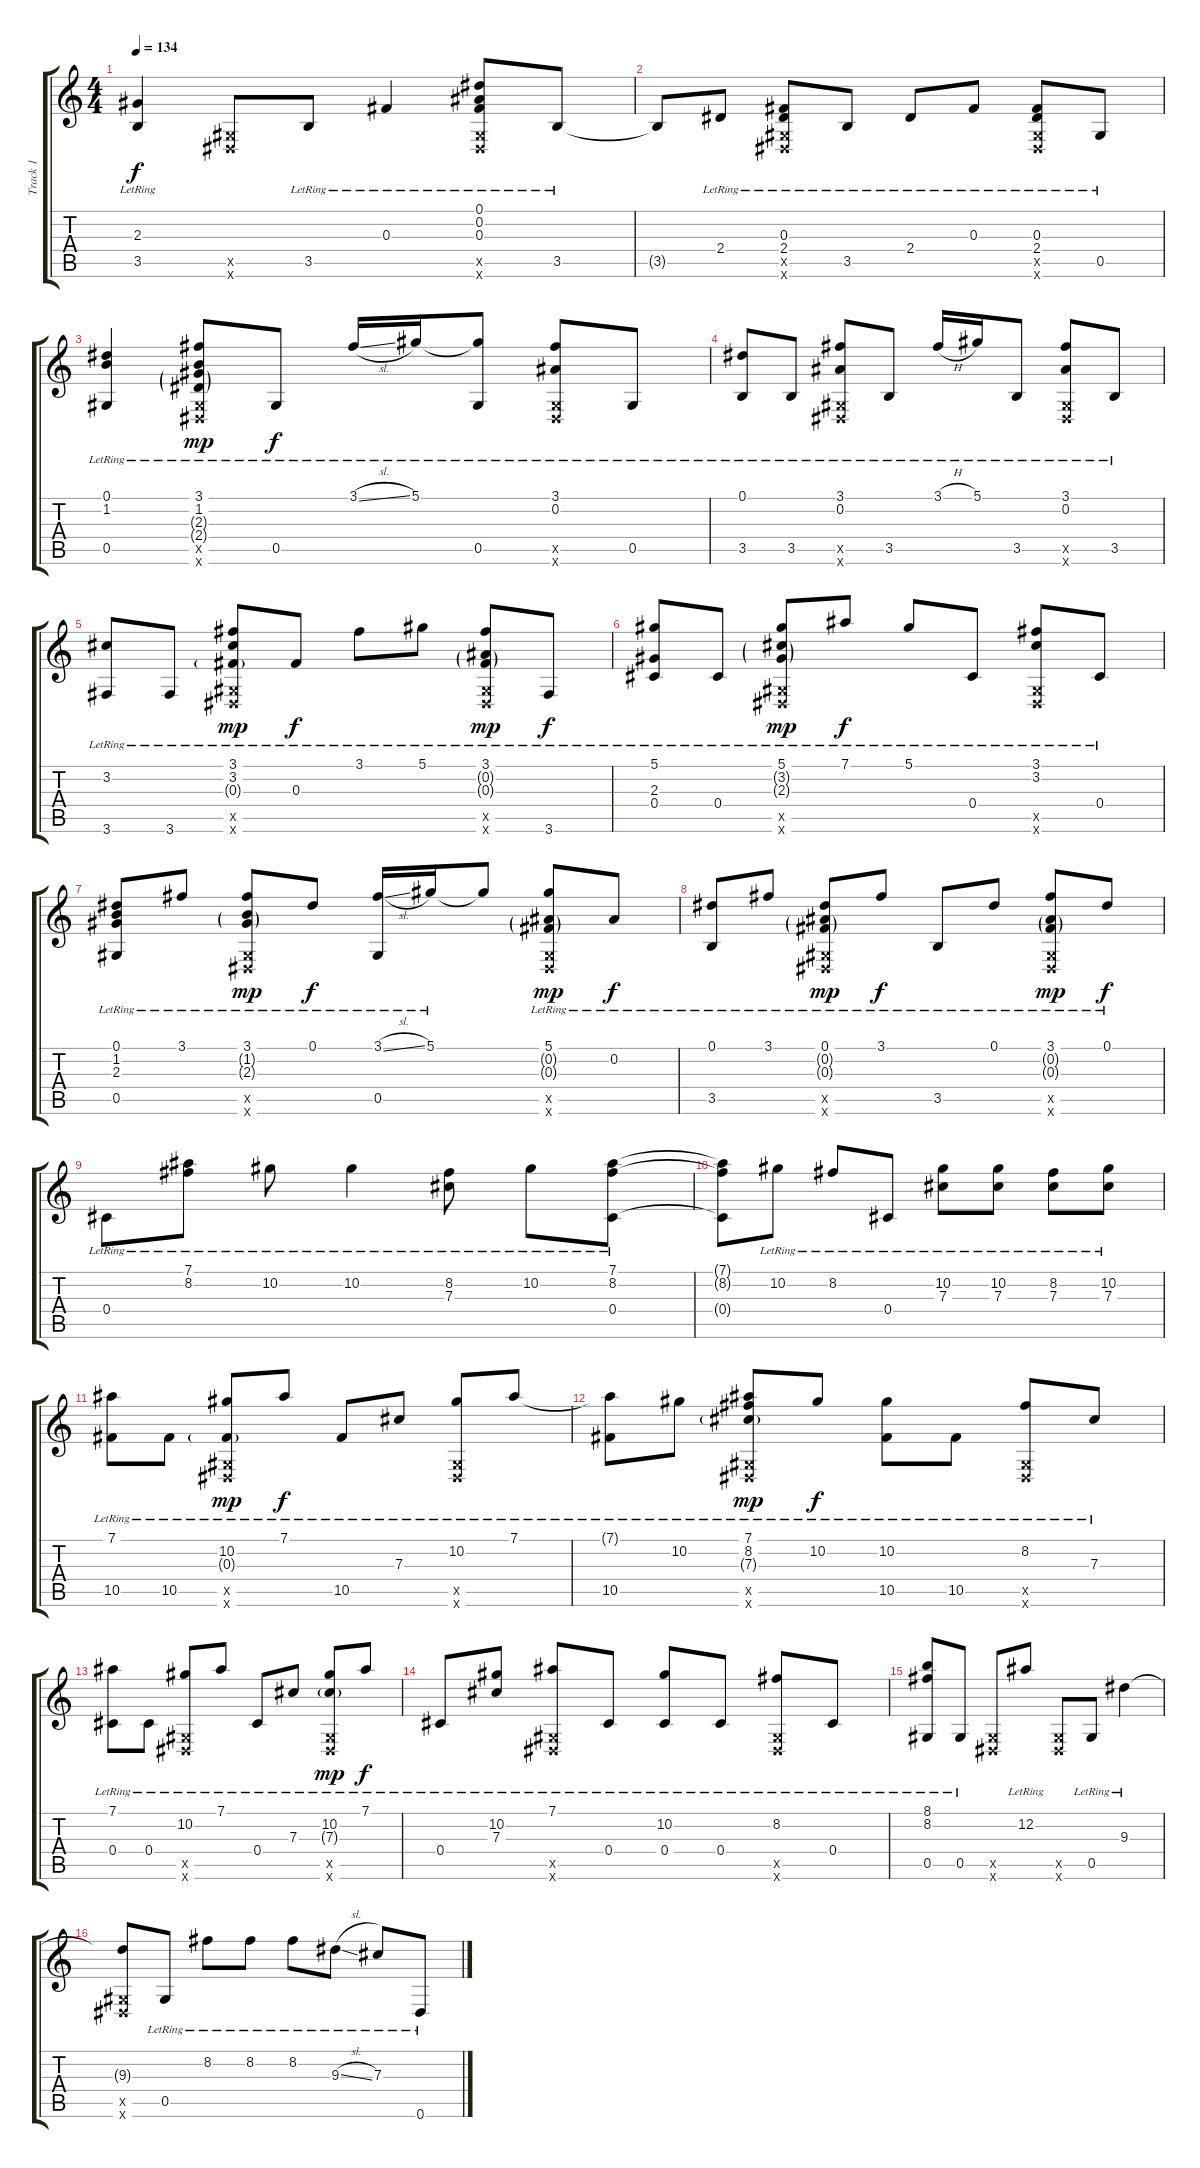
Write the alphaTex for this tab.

\track ("Track 1" "Track 1") {instrument acousticguitarsteel}
\staff {score tabs}
\tuning (Eb4 Bb3 Gb3 Db3 Ab2 Eb2) {hide}
\ts (4 4)
\tempo 134
\clef g2
\ks c
(2.3{lr} 3.5{lr}).4{dy f} (0.5{x} 0.6{x}).8 3.5{lr}.8 0.3{lr}.4 (0.1{lr} 0.2{lr} 0.3{lr} 0.5{x} 0.6{x}).8 3.5{lr}.8 |
3.5{t}.8 2.4{lr}.8 (0.3{lr} 2.4{lr} 0.5{x} 0.6{x}).8 3.5{lr}.8 2.4{lr}.8 0.3{lr}.8 (0.3{lr} 2.4{lr} 0.5{x} 0.6{x}).8 0.5{lr}.8 |
(0.1{lr} 1.2{lr} 0.5{lr}).4 (3.1{lr} 1.2{lr} 2.3{g lr} 2.4{g lr} 0.5{x} 0.6{x}).8{dy mp} 0.5{lr}.8{dy f} 3.1{sl lr}.16 5.1{lr}.16 (5.1{t} 0.5{lr}).8 (3.1{lr} 0.2{lr} 0.5{x} 0.6{x}).8 0.5{lr}.8 |
(0.1{lr} 3.5{lr}).8 3.5{lr}.8 (3.1{lr} 0.2{lr} 0.5{x} 0.6{x}).8 3.5{lr}.8 3.1{h lr}.16 5.1{lr}.16 3.5{lr}.8 (3.1{lr} 0.2{lr} 0.5{x} 0.6{x}).8 3.5{lr}.8 |
(3.2{lr} 3.6{lr}).8 3.6{lr}.8 (3.1{lr} 3.2{lr} 0.3{g lr} 0.5{x} 0.6{x}).8{dy mp} 0.3{lr}.8{dy f} 3.1{lr}.8 5.1{lr}.8 (3.1{lr} 0.2{g lr} 0.3{g lr} 0.5{x} 0.6{x}).8{dy mp} 3.6{lr}.8{dy f} |
(5.1{lr} 2.3{lr} 0.4{lr}).8 0.4{lr}.8 (5.1{lr} 3.2{g lr} 2.3{g lr} 0.5{x} 0.6{x}).8{dy mp} 7.1{lr}.8{dy f} 5.1{lr}.8 0.4{lr}.8 (3.1{lr} 3.2{lr} 0.5{x} 0.6{x}).8 0.4{lr}.8 |
(0.1{lr} 1.2{lr} 2.3{lr} 0.5{lr}).8 3.1{lr}.8 (3.1{lr} 1.2{g lr} 2.3{g lr} 0.5{x} 0.6{x}).8{dy mp} 0.1{lr}.8{dy f} (3.1{sl lr} 0.5{lr}).16 5.1{lr}.16 5.1{t}.8 (5.1{lr} 0.2{g lr} 0.3{g lr} 0.5{x} 0.6{x}).8{dy mp} 0.2{lr}.8{dy f} |
(0.1{lr} 3.5{lr}).8 3.1{lr}.8 (0.1{lr} 0.2{g lr} 0.3{g lr} 0.5{x} 0.6{x}).8{dy mp} 3.1{lr}.8{dy f} 3.5{lr}.8 0.1{lr}.8 (3.1{lr} 0.2{g lr} 0.3{g lr} 0.5{x} 0.6{x}).8{dy mp} 0.1{lr}.8{dy f} |
0.4{lr}.8 (7.1{lr} 8.2{lr}).8 10.2{lr}.8 10.2{lr}.4 (8.2{lr} 7.3{lr}).8 10.2{lr}.8 (7.1{lr} 8.2{lr} 0.4{lr}).8 |
(7.1{t} 8.2{t} 0.4{t}).8 10.2{lr}.8 8.2{lr}.8 0.4{lr}.8 (10.2{lr} 7.3{lr}).8 (10.2{lr} 7.3{lr}).8 (8.2{lr} 7.3{lr}).8 (10.2{lr} 7.3{lr}).8 |
(7.1{lr} 10.5{lr}).8 10.5{lr}.8 (10.2{lr} 0.3{g lr} 0.5{x} 0.6{x}).8{dy mp} 7.1{lr}.8{dy f} 10.5{lr}.8 7.3{lr}.8 (10.2{lr} 0.5{x} 0.6{x}).8 7.1{lr}.8 |
(7.1{t} 10.5{lr}).8 10.2{lr}.8 (7.1{lr} 8.2{lr} 7.3{g lr} 0.5{x} 0.6{x}).8{dy mp} 10.2{lr}.8{dy f} (10.2{lr} 10.5{lr}).8 10.5{lr}.8 (8.2{lr} 0.5{x} 0.6{x}).8 7.3{lr}.8 |
(7.1{lr} 0.4{lr}).8 0.4{lr}.8 (10.2{lr} 0.5{x} 0.6{x}).8 7.1{lr}.8 0.4{lr}.8 7.3{lr}.8 (10.2{lr} 7.3{g lr} 0.5{x} 0.6{x}).8{dy mp} 7.1{lr}.8{dy f} |
0.4{lr}.8 (10.2{lr} 7.3{lr}).8 (7.1{lr} 0.5{x} 0.6{x}).8 0.4{lr}.8 (10.2{lr} 0.4{lr}).8 0.4{lr}.8 (8.2{lr} 0.5{x} 0.6{x}).8 0.4{lr}.8 |
(8.1{lr} 8.2{lr} 0.5{lr}).8 0.5{lr}.8 (0.5{x} 0.6{x}).8 12.2{lr}.8 (0.5{x} 0.6{x}).8 0.5{lr}.8 9.3{lr}.4 |
(9.3{t} 0.5{x} 0.6{x}).8 0.5{lr}.8 8.2{lr}.8 8.2{lr}.8 8.2{lr}.8 9.3{sl lr}.8 7.3{lr}.8 0.6{lr}.8
